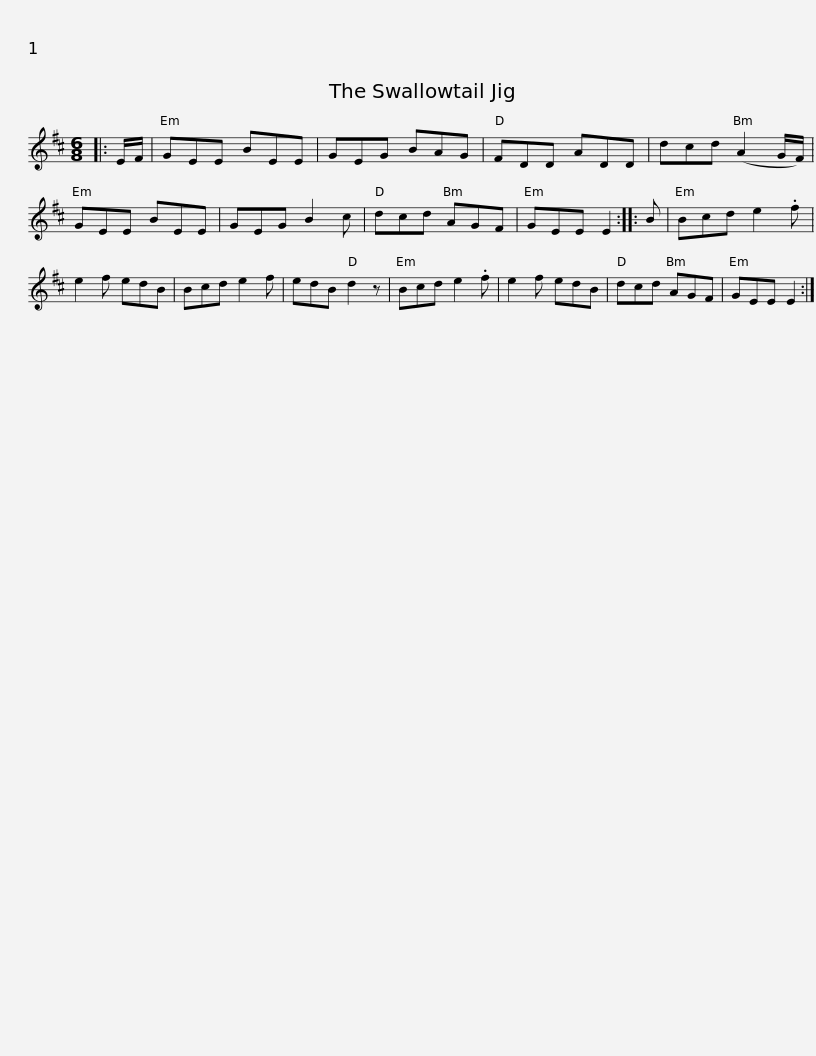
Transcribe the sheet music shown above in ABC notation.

X:1
L:1/8
M:6/8
I:linebreak $
K:D
V:1 treble
V:1
|: E/F/ | GEE BEE | GEG BAG | FDD ADD | dcd (A2 G/F/) |$ %5
 GEE BEE | GEG B2 c | dcd AGF | GEE E2 ::$ B | %10
 Bcd e2 .f | e2 f edB | Bcd e2 f | edB d2 z |$ Bcd e2 .f | %15
 e2 f edB | dcd AGF | GEE E2 :| %18
